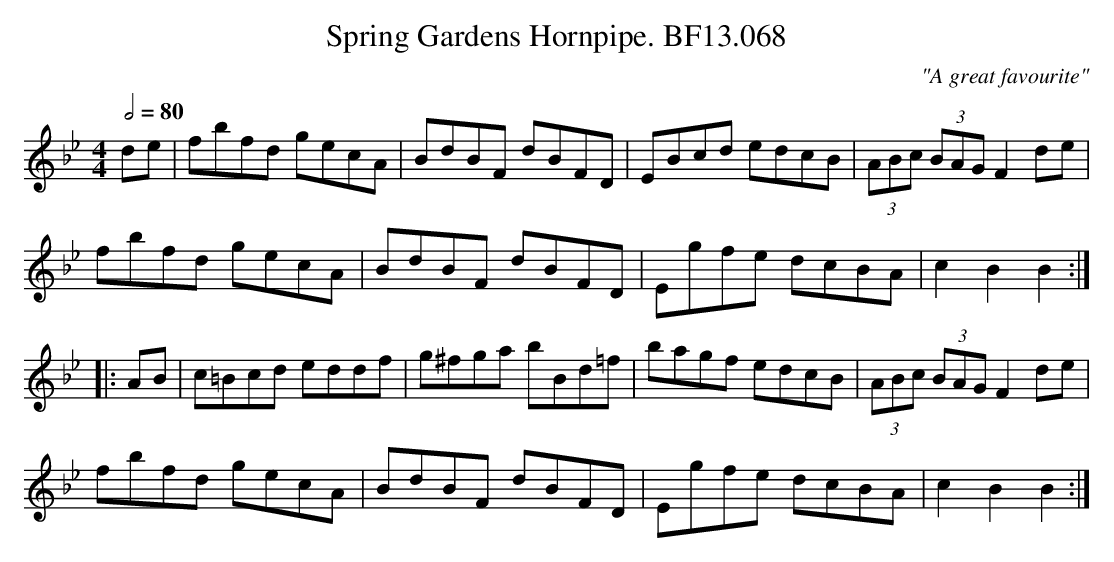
X:1
T:Spring Gardens Hornpipe. BF13.068
M:4/4
L:1/8
Q:1/2=80
C:"A great favourite"
K:Bb
de|fbfd gecA|BdBF dBFD|EBcd edcB|(3ABc (3BAG F2de|
fbfd gecA|BdBF dBFD|Egfe dcBA|c2B2B2:|
|:AB|c=Bcd eddf|g^fga bBd=f|bagf edcB|(3ABc (3BAG F2de|
fbfd gecA|BdBF dBFD|Egfe dcBA|c2B2B2:|
